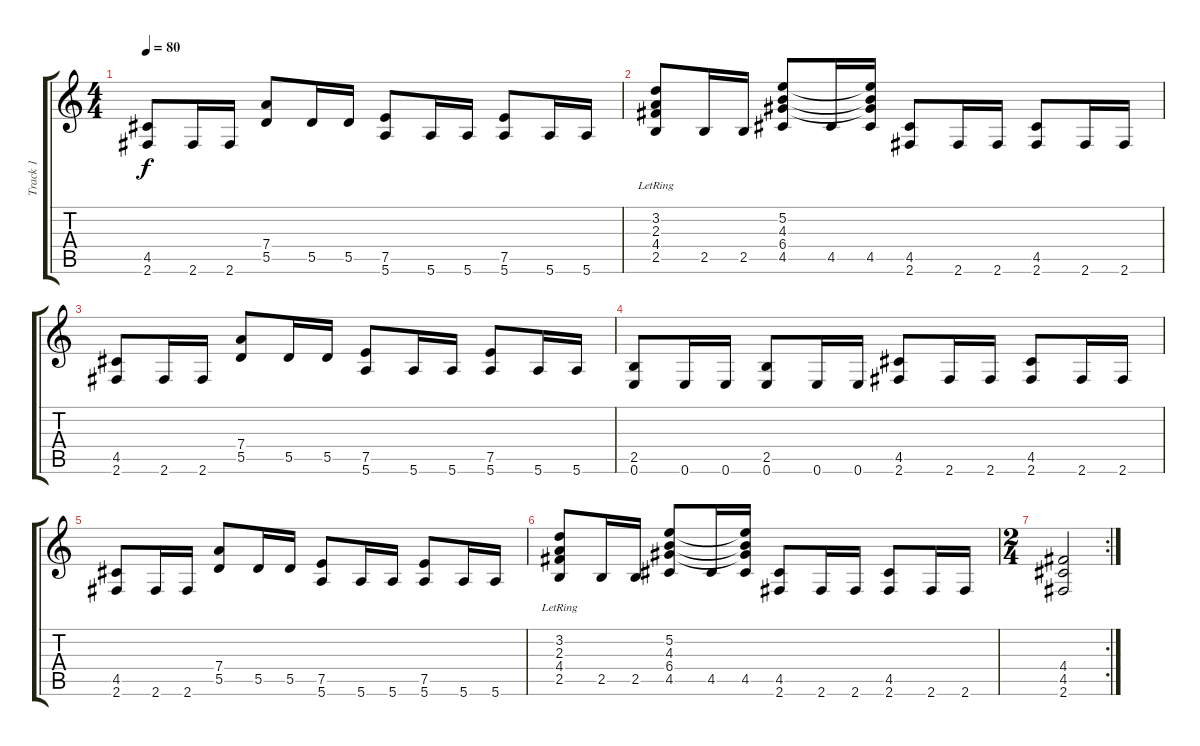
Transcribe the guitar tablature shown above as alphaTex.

\track ("Track 1" "Track 1") {instrument acousticguitarnylon}
\staff {score tabs}
\tuning (E4 B3 G3 D3 A2 E2) {hide}
\ts (4 4)
\tempo 80
\clef g2
\ks c
(4.5 2.6).8{dy f} 2.6.16 2.6.16 (7.4 5.5).8 5.5.16 5.5.16 (7.5 5.6).8 5.6.16 5.6.16 (7.5 5.6).8 5.6.16 5.6.16 |
(3.2{lr} 2.3{lr} 4.4{lr} 2.5).8 2.5.16 2.5.16 (5.2 4.3 6.4 4.5).8 4.5.16 (5.2{t} 4.3{t} 6.4{t} 4.5).16 (4.5 2.6).8 2.6.16 2.6.16 (4.5 2.6).8 2.6.16 2.6.16 |
(4.5 2.6).8 2.6.16 2.6.16 (7.4 5.5).8 5.5.16 5.5.16 (7.5 5.6).8 5.6.16 5.6.16 (7.5 5.6).8 5.6.16 5.6.16 |
(2.5 0.6).8 0.6.16 0.6.16 (2.5 0.6).8 0.6.16 0.6.16 (4.5 2.6).8 2.6.16 2.6.16 (4.5 2.6).8 2.6.16 2.6.16 |
(4.5 2.6).8 2.6.16 2.6.16 (7.4 5.5).8 5.5.16 5.5.16 (7.5 5.6).8 5.6.16 5.6.16 (7.5 5.6).8 5.6.16 5.6.16 |
(3.2{lr} 2.3{lr} 4.4{lr} 2.5).8 2.5.16 2.5.16 (5.2 4.3 6.4 4.5).8 4.5.16 (5.2{t} 4.3{t} 6.4{t} 4.5).16 (4.5 2.6).8 2.6.16 2.6.16 (4.5 2.6).8 2.6.16 2.6.16 |
\rc 2
\ts (2 4)
(4.4 4.5 2.6).2
